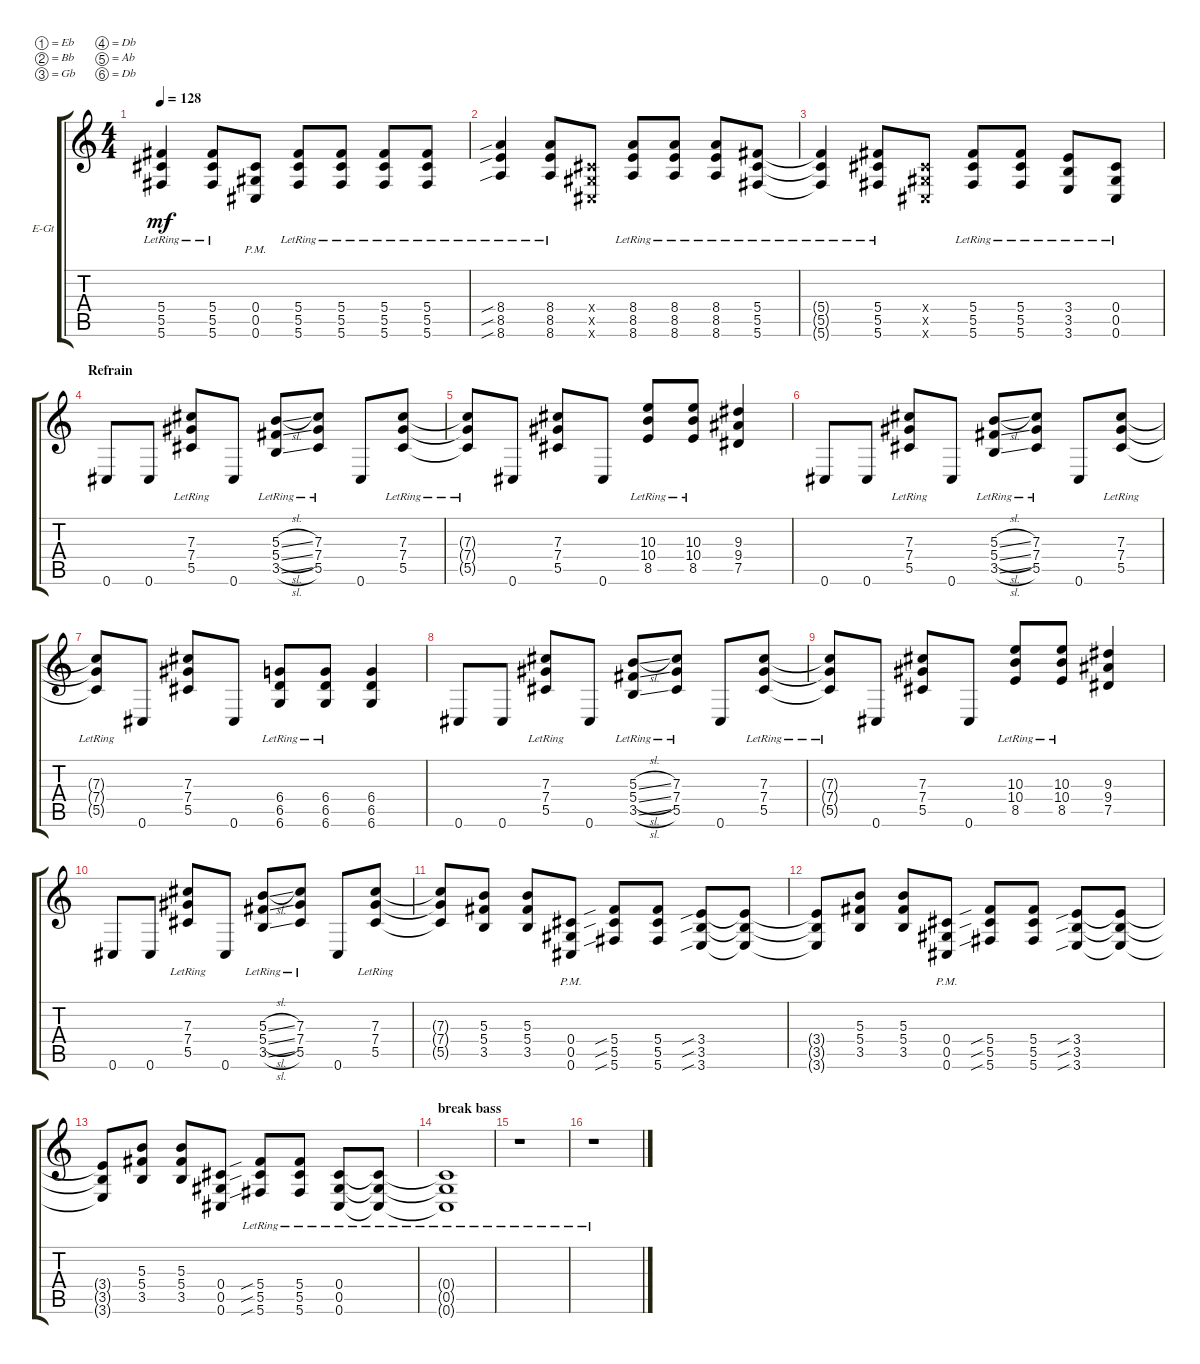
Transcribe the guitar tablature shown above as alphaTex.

\defaultSystemsLayout 4
\bracketExtendMode groupsimilarinstruments
\firstSystemTrackNameOrientation horizontal
\otherSystemsTrackNameOrientation horizontal
\track ("backing guitar 2" "E-Gt") {instrument electricguitarclean}
\staff {score tabs}
\tuning (Eb4 Bb3 Gb3 Db3 Ab2 Db2)
\ts (4 4)
\tempo 128
\clef g2
\ks c
(5.6{lr t} 5.5{lr t} 5.4{lr t}).4{dy mf} (5.6{lr} 5.5{lr} 5.4{lr}).8 (0.6{pm} 0.5{pm} 0.4{pm}).8 (5.4{lr} 5.5{lr} 5.6{lr}).8 (5.6{lr} 5.5{lr} 5.4{lr}).8 (5.6{lr} 5.5{lr} 5.4{lr}).8 (5.6{lr} 5.5{lr} 5.4{lr}).8 |
(8.6{sib lr} 8.5{sib lr} 8.4{sib lr}).4 (8.6{lr} 8.5{lr} 8.4{lr}).8 (0.6{x} 0.5{x} 0.4{x}).8 (8.4{lr} 8.5{lr} 8.6{lr}).8 (8.6{lr} 8.4{lr} 8.5{lr}).8 (8.5{lr} 8.4{lr} 8.6{lr}).8 (5.6{lr} 5.5{lr} 5.4{lr}).8 |
(5.6{lr t} 5.5{lr t} 5.4{lr t}).4 (5.6{lr} 5.5{lr} 5.4{lr}).8 (0.6{x} 0.5{x} 0.4{x}).8 (5.4{lr} 5.5{lr} 5.6{lr}).8 (5.6{lr} 5.5{lr} 5.4{lr}).8 (3.6{lr} 3.5{lr} 3.4{lr}).8 (0.6{lr} 0.5{lr} 0.4{lr}).8 |
\section ("" "Refrain")
0.6.8 0.6.8 (5.5{lr} 7.4{lr} 7.3{lr}).8 0.6.8 (3.5{sl lr} 5.4{sl lr} 5.3{sl lr}).8 (7.3{lr} 7.4{lr} 5.5{lr}).8 0.6.8 (5.5{lr} 7.4{lr} 7.3{lr}).8 |
(5.5{lr t} 7.4{lr t} 7.3{lr t}).8 0.6.8 (5.5 7.4 7.3).8 0.6.8 (10.3{lr} 10.4{lr} 8.5{lr}).8 (8.5{lr} 10.4{lr} 10.3{lr}).8 (7.5 9.4 9.3).4 |
0.6.8 0.6.8 (5.5{lr} 7.4{lr} 7.3{lr}).8 0.6.8 (3.5{sl lr} 5.4{sl lr} 5.3{sl lr}).8 (7.3{lr} 7.4{lr} 5.5{lr}).8 0.6.8 (5.5{lr} 7.4{lr} 7.3{lr}).8 |
(5.5{lr t} 7.4{lr t} 7.3{lr t}).8 0.6.8 (5.5 7.4 7.3).8 0.6.8 (6.4{lr} 6.5{lr} 6.6).8 (6.5{lr} 6.4{lr} 6.6).8 (6.5 6.4 6.6).4 |
0.6.8 0.6.8 (5.5{lr} 7.4{lr} 7.3{lr}).8 0.6.8 (3.5{sl lr} 5.4{sl lr} 5.3{sl lr}).8 (7.3{lr} 7.4{lr} 5.5{lr}).8 0.6.8 (5.5{lr} 7.4{lr} 7.3{lr}).8 |
(5.5{lr t} 7.4{lr t} 7.3{lr t}).8 0.6.8 (5.5 7.4 7.3).8 0.6.8 (10.3{lr} 10.4{lr} 8.5{lr}).8 (8.5{lr} 10.4{lr} 10.3{lr}).8 (7.5 9.4 9.3).4 |
0.6.8 0.6.8 (5.5{lr} 7.4{lr} 7.3{lr}).8 0.6.8 (3.5{sl lr} 5.4{sl lr} 5.3{sl lr}).8 (7.3{lr} 7.4{lr} 5.5{lr}).8 0.6.8 (5.5{lr} 7.4{lr} 7.3{lr}).8 |
(5.5{t} 7.4{t} 7.3{t}).8 (3.5 5.4 5.3).8 (3.5 5.4 5.3).8 (0.5{pm} 0.4{pm} 0.6{pm}).8 (5.6{sib} 5.5{sib} 5.4{sib}).8 (5.4 5.5 5.6).8 (3.6{sib} 3.5{sib} 3.4{sib}).8 (3.4{t} 3.5{t} 3.6{t}).8 |
(3.5{t} 3.4{t} 3.6{t}).8 (3.5 5.4 5.3).8 (3.5 5.4 5.3).8 (0.5{pm} 0.4{pm} 0.6{pm}).8 (5.6{sib} 5.5{sib} 5.4{sib}).8 (5.4 5.5 5.6).8 (3.6{sib} 3.5{sib} 3.4{sib}).8 (3.4{t} 3.5{t} 3.6{t}).8 |
(3.5{t} 3.4{t} 3.6{t}).8 (3.5 5.4 5.3).8 (3.5 5.4 5.3).8 (0.5 0.4 0.6).8 (5.6{sib lr} 5.5{sib lr} 5.4{sib lr}).8 (5.4{lr} 5.5{lr} 5.6{lr}).8 (0.6{lr} 0.5{lr} 0.4{lr}).8 (0.4{lr t} 0.5{lr t} 0.6{lr t}).8 |
\section ("" "break bass")
(0.6{lr t} 0.5{lr t} 0.4{lr t}).1 |
r.1 |
r.1
